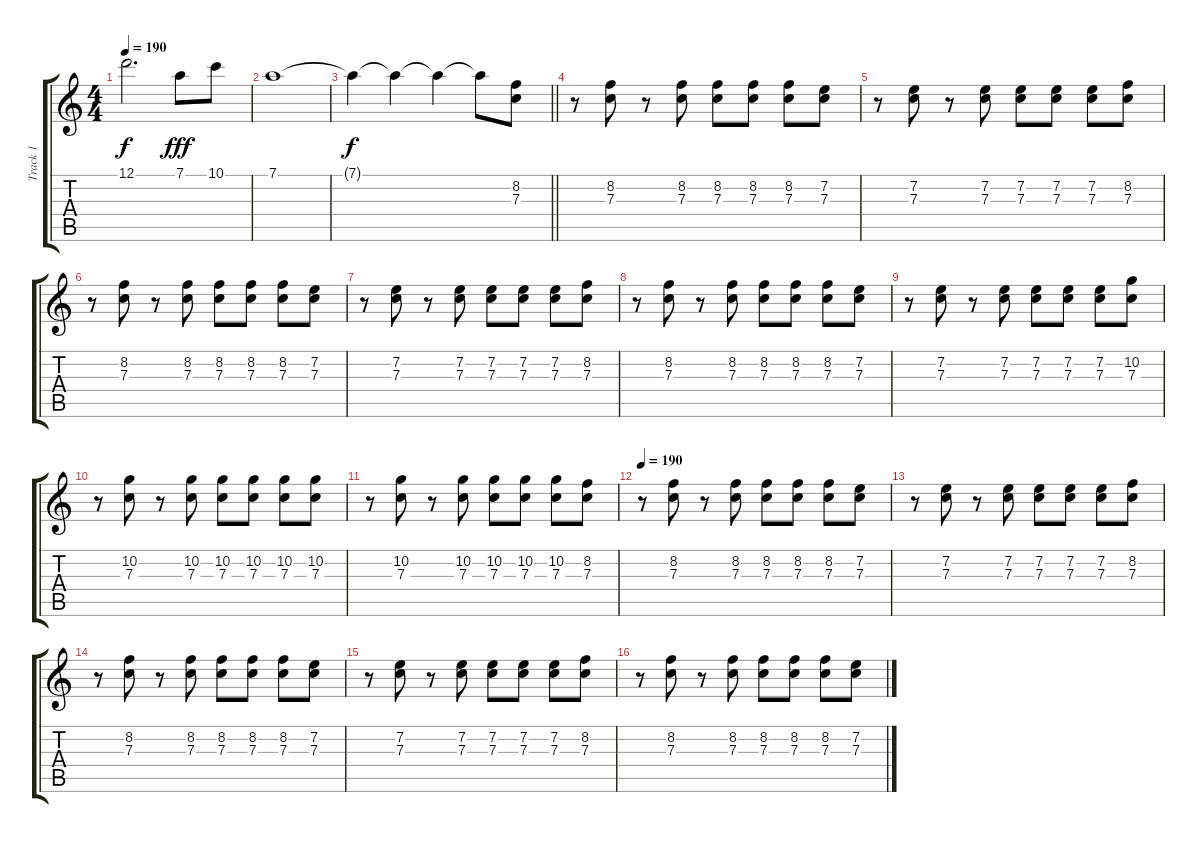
\track ("Track 1" "Track 1") {instrument distortionguitar}
\staff {score tabs}
\tuning (D4 A3 F3 C3 G2 C2) {hide}
\ts (4 4)
\tempo 190
\clef g2
\ks c
12.1{t}.2{d dy f} 7.1.8{dy fff} 10.1.8 |
7.1.1 |
\barLineRight lightlight
7.1{t}.4{dy f} 7.1{t}.4 7.1{t}.4 7.1{t}.8 (8.2 7.3).8 |
r.8 (8.2 7.3).8 r.8 (8.2 7.3).8 (8.2 7.3).8 (8.2 7.3).8 (8.2 7.3).8 (7.2 7.3).8 |
r.8 (7.2 7.3).8 r.8 (7.2 7.3).8 (7.2 7.3).8 (7.2 7.3).8 (7.2 7.3).8 (8.2 7.3).8 |
r.8 (8.2 7.3).8 r.8 (8.2 7.3).8 (8.2 7.3).8 (8.2 7.3).8 (8.2 7.3).8 (7.2 7.3).8 |
r.8 (7.2 7.3).8 r.8 (7.2 7.3).8 (7.2 7.3).8 (7.2 7.3).8 (7.2 7.3).8 (8.2 7.3).8 |
r.8 (8.2 7.3).8 r.8 (8.2 7.3).8 (8.2 7.3).8 (8.2 7.3).8 (8.2 7.3).8 (7.2 7.3).8 |
r.8 (7.2 7.3).8 r.8 (7.2 7.3).8 (7.2 7.3).8 (7.2 7.3).8 (7.2 7.3).8 (10.2 7.3).8 |
r.8 (10.2 7.3).8 r.8 (10.2 7.3).8 (10.2 7.3).8 (10.2 7.3).8 (10.2 7.3).8 (10.2 7.3).8 |
r.8 (10.2 7.3).8 r.8 (10.2 7.3).8 (10.2 7.3).8 (10.2 7.3).8 (10.2 7.3).8 (8.2 7.3).8 |
\tempo 190
r.8 (8.2 7.3).8 r.8 (8.2 7.3).8 (8.2 7.3).8 (8.2 7.3).8 (8.2 7.3).8 (7.2 7.3).8 |
r.8 (7.2 7.3).8 r.8 (7.2 7.3).8 (7.2 7.3).8 (7.2 7.3).8 (7.2 7.3).8 (8.2 7.3).8 |
r.8 (8.2 7.3).8 r.8 (8.2 7.3).8 (8.2 7.3).8 (8.2 7.3).8 (8.2 7.3).8 (7.2 7.3).8 |
r.8 (7.2 7.3).8 r.8 (7.2 7.3).8 (7.2 7.3).8 (7.2 7.3).8 (7.2 7.3).8 (8.2 7.3).8 |
r.8 (8.2 7.3).8 r.8 (8.2 7.3).8 (8.2 7.3).8 (8.2 7.3).8 (8.2 7.3).8 (7.2 7.3).8
